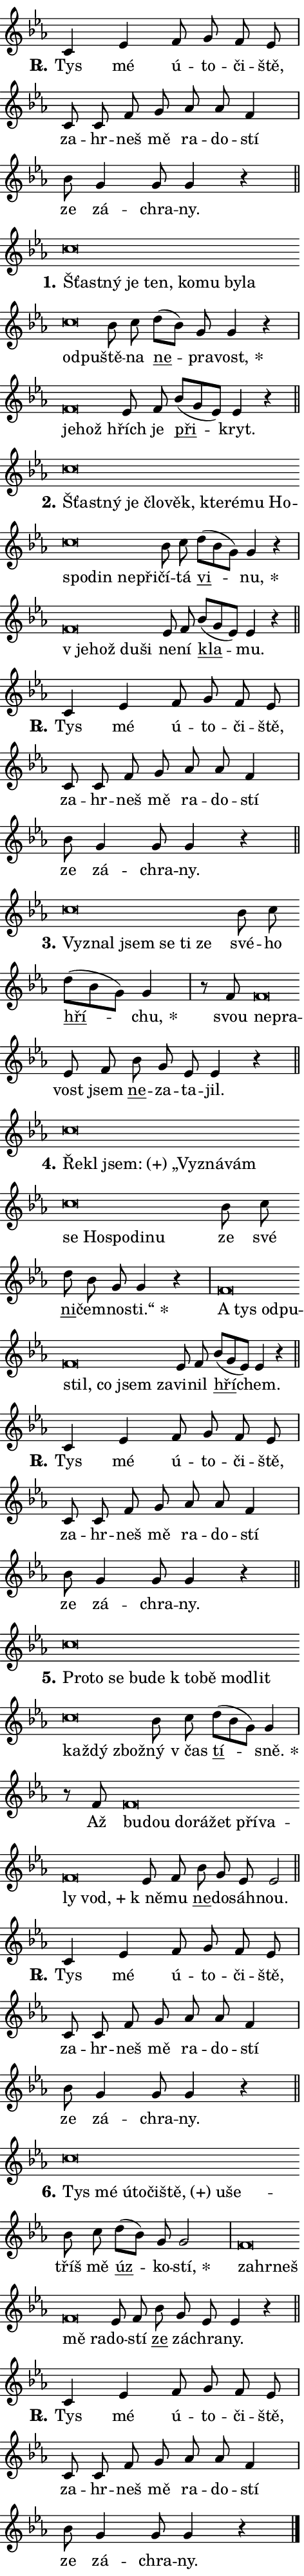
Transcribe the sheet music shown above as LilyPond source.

\version "2.24.0"
\header { tagline = "" }
\paper {
  indent = 0\cm
  top-margin = 0\cm
  right-margin = 0.13\cm % to fit lyric hyphens
  bottom-margin = 0\cm
  left-margin = 0\cm
  paper-width = 8\cm
  page-breaking = #ly:one-page-breaking
  system-system-spacing.basic-distance = #11
  score-system-spacing.basic-distance = #11
  ragged-last = ##f
}


%% Author: Thomas Morley
%% https://lists.gnu.org/archive/html/lilypond-user/2020-05/msg00002.html
#(define (line-position grob)
"Returns position of @var[grob} in current system:
   @code{'start}, if at first time-step
   @code{'end}, if at last time-step
   @code{'middle} otherwise
"
  (let* ((col (ly:item-get-column grob))
         (ln (ly:grob-object col 'left-neighbor))
         (rn (ly:grob-object col 'right-neighbor))
         (col-to-check-left (if (ly:grob? ln) ln col))
         (col-to-check-right (if (ly:grob? rn) rn col))
         (break-dir-left
           (and
             (ly:grob-property col-to-check-left 'non-musical #f)
             (ly:item-break-dir col-to-check-left)))
         (break-dir-right
           (and
             (ly:grob-property col-to-check-right 'non-musical #f)
             (ly:item-break-dir col-to-check-right))))
        (cond ((eqv? 1 break-dir-left) 'start)
              ((eqv? -1 break-dir-right) 'end)
              (else 'middle))))

#(define (tranparent-at-line-position vctor)
  (lambda (grob)
  "Relying on @code{line-position} select the relevant enry from @var{vctor}.
Used to determine transparency,"
    (case (line-position grob)
      ((end) (not (vector-ref vctor 0)))
      ((middle) (not (vector-ref vctor 1)))
      ((start) (not (vector-ref vctor 2))))))

noteHeadBreakVisibility =
#(define-music-function (break-visibility)(vector?)
"Makes @code{NoteHead}s transparent relying on @var{break-visibility}"
#{
  \override NoteHead.transparent =
    #(tranparent-at-line-position break-visibility)
#})

#(define delete-ledgers-for-transparent-note-heads
  (lambda (grob)
    "Reads whether a @code{NoteHead} is transparent.
If so this @code{NoteHead} is removed from @code{'note-heads} from
@var{grob}, which is supposed to be @code{LedgerLineSpanner}.
As a result ledgers are not printed for this @code{NoteHead}"
    (let* ((nhds-array (ly:grob-object grob 'note-heads))
           (nhds-list
             (if (ly:grob-array? nhds-array)
                 (ly:grob-array->list nhds-array)
                 '()))
           ;; Relies on the transparent-property being done before
           ;; Staff.LedgerLineSpanner.after-line-breaking is executed.
           ;; This is fragile ...
           (to-keep
             (remove
               (lambda (nhd)
                 (ly:grob-property nhd 'transparent #f))
               nhds-list)))
      ;; TODO find a better method to iterate over grob-arrays, similiar
      ;; to filter/remove etc for lists
      ;; For now rebuilt from scratch
      (set! (ly:grob-object grob 'note-heads)  '())
      (for-each
        (lambda (nhd)
          (ly:pointer-group-interface::add-grob grob 'note-heads nhd))
        to-keep))))

squashNotes = {
  \override NoteHead.X-extent = #'(-0.2 . 0.2)
  \override NoteHead.Y-extent = #'(-0.75 . 0)
  \override NoteHead.stencil =
    #(lambda (grob)
       (let ((pos (ly:grob-property grob 'staff-position)))
         (begin
           (if (< pos -7) (display "ERROR: Lower brevis then expected\n") (display ""))
           (if (<= pos -6) ly:text-interface::print ly:note-head::print))))
}
unSquashNotes = {
  \revert NoteHead.X-extent
  \revert NoteHead.Y-extent
  \revert NoteHead.stencil
}

hideNotes = \noteHeadBreakVisibility #begin-of-line-visible
unHideNotes = \noteHeadBreakVisibility #all-visible

% work-around for resetting accidentals
% https://lilypond.org/doc/v2.23/Documentation/notation/displaying-rhythms#unmetered-music
cadenzaMeasure = {
  \cadenzaOff
  \partial 1024 s1024
  \cadenzaOn
}

#(define-markup-command (accent layout props text) (markup?)
  "Underline accented syllable"
  (interpret-markup layout props
    #{\markup \override #'(offset . 4.3) \underline { #text }#}))

responsum = \markup \concat {
  "R" \hspace #-1.05 \path #0.1 #'((moveto 0 0.07) (lineto 0.9 0.8)) \hspace #0.05 "."
}

spaceSize = #0.6828661417322834 % exact space size for TeX Gyre Schola

\layout {
  \context {
    \Staff
    \remove "Time_signature_engraver"
    \override LedgerLineSpanner.after-line-breaking = #delete-ledgers-for-transparent-note-heads
  }
  \context {
    \Lyrics {
      \override LyricSpace.minimum-distance = \spaceSize
      \override LyricText.font-name = #"TeX Gyre Schola"
      \override LyricText.font-size = 1
      \override StanzaNumber.font-name = #"TeX Gyre Schola Bold"
      \override StanzaNumber.font-size = 1
    }
  }
  \context {
    \Score 
    \override NoteHead.text =
      #(lambda (grob) 
        (let ((pos (ly:grob-property grob 'staff-position)))
          #{\markup {
            \combine
              \halign #-0.55 \raise #(if (= pos -6) 0 0.5) \override #'(thickness . 2) \draw-line #'(3.2 . 0)
              \musicglyph "noteheads.sM1"
          }#}))
  }
}

% magnetic-lyrics.ily
%
%   written by
%     Jean Abou Samra <jean@abou-samra.fr>
%     Werner Lemberg <wl@gnu.org>
%
%   adapted by
%     Jiri Hon <jiri.hon@gmail.com>
%
% Version 2022-Apr-15

% https://www.mail-archive.com/lilypond-user@gnu.org/msg149350.html

#(define (Left_hyphen_pointer_engraver context)
   "Collect syllable-hyphen-syllable occurrences in lyrics and store
them in properties.  This engraver only looks to the left.  For
example, if the lyrics input is @code{foo -- bar}, it does the
following.

@itemize @bullet
@item
Set the @code{text} property of the @code{LyricHyphen} grob between
@q{foo} and @q{bar} to @code{foo}.

@item
Set the @code{left-hyphen} property of the @code{LyricText} grob with
text @q{foo} to the @code{LyricHyphen} grob between @q{foo} and
@q{bar}.
@end itemize

Use this auxiliary engraver in combination with the
@code{lyric-@/text::@/apply-@/magnetic-@/offset!} hook."
   (let ((hyphen #f)
         (text #f))
     (make-engraver
      (acknowledgers
       ((lyric-syllable-interface engraver grob source-engraver)
        (set! text grob)))
      (end-acknowledgers
       ((lyric-hyphen-interface engraver grob source-engraver)
        ;(when (not (grob::has-interface grob 'lyric-space-interface))
          (set! hyphen grob)));)
      ((stop-translation-timestep engraver)
       (when (and text hyphen)
         (ly:grob-set-object! text 'left-hyphen hyphen))
       (set! text #f)
       (set! hyphen #f)))))

#(define (lyric-text::apply-magnetic-offset! grob)
   "If the space between two syllables is less than the value in
property @code{LyricText@/.details@/.squash-threshold}, move the right
syllable to the left so that it gets concatenated with the left
syllable.

Use this function as a hook for
@code{LyricText@/.after-@/line-@/breaking} if the
@code{Left_@/hyphen_@/pointer_@/engraver} is active."
   (let ((hyphen (ly:grob-object grob 'left-hyphen #f)))
     (when hyphen
       (let ((left-text (ly:spanner-bound hyphen LEFT)))
         (when (grob::has-interface left-text 'lyric-syllable-interface)
           (let* ((common (ly:grob-common-refpoint grob left-text X))
                  (this-x-ext (ly:grob-extent grob common X))
                  (left-x-ext
                   (begin
                     ;; Trigger magnetism for left-text.
                     (ly:grob-property left-text 'after-line-breaking)
                     (ly:grob-extent left-text common X)))
                  ;; `delta` is the gap width between two syllables.
                  (delta (- (interval-start this-x-ext)
                            (interval-end left-x-ext)))
                  (details (ly:grob-property grob 'details))
                  (threshold (assoc-get 'squash-threshold details 0.2)))
             (when (< delta threshold)
               (let* (;; We have to manipulate the input text so that
                      ;; ligatures crossing syllable boundaries are not
                      ;; disabled.  For languages based on the Latin
                      ;; script this is essentially a beautification.
                      ;; However, for non-Western scripts it can be a
                      ;; necessity.
                      (lt (ly:grob-property left-text 'text))
                      (rt (ly:grob-property grob 'text))
                      (is-space (grob::has-interface hyphen 'lyric-space-interface))
                      (space (if is-space " " ""))
                      (extra-delta (if is-space spaceSize 0))
                      ;; Append new syllable.
                      (ltrt-space (if (and (string? lt) (string? rt))
                                (string-append lt space rt)
                                (make-concat-markup (list lt space rt))))
                      ;; Right-align `ltrt` to the right side.
                      (ltrt-space-markup (grob-interpret-markup
                               grob
                               (make-translate-markup
                                (cons (interval-length this-x-ext) 0)
                                (make-right-align-markup ltrt-space)))))
                 (begin
                   ;; Don't print `left-text`.
                   (ly:grob-set-property! left-text 'stencil #f)
                   ;; Set text and stencil (which holds all collected
                   ;; syllables so far) and shift it to the left.
                   (ly:grob-set-property! grob 'text ltrt-space)
                   (ly:grob-set-property! grob 'stencil ltrt-space-markup)
                   (ly:grob-translate-axis! grob (- (- delta extra-delta)) X))))))))))


#(define (lyric-hyphen::displace-bounds-first grob)
   ;; Make very sure this callback isn't triggered too early.
   (let ((left (ly:spanner-bound grob LEFT))
         (right (ly:spanner-bound grob RIGHT)))
     (ly:grob-property left 'after-line-breaking)
     (ly:grob-property right 'after-line-breaking)
     (ly:lyric-hyphen::print grob)))

squashThreshold = #0.4

\layout {
  \context {
    \Lyrics
    \consists #Left_hyphen_pointer_engraver
    \override LyricText.after-line-breaking =
      #lyric-text::apply-magnetic-offset!
    \override LyricHyphen.stencil = #lyric-hyphen::displace-bounds-first
    \override LyricText.details.squash-threshold = \squashThreshold
    \override LyricHyphen.minimum-distance = 0
    \override LyricHyphen.minimum-length = \squashThreshold
  }
}

squashText = \override LyricText.details.squash-threshold = 9999
unSquashText = \override LyricText.details.squash-threshold = \squashThreshold

leftText = \override LyricText.self-alignment-X = #LEFT
unLeftText = \revert LyricText.self-alignment-X

starOffset = #(lambda (grob) 
                (let ((x_offset (ly:self-alignment-interface::aligned-on-x-parent grob)))
                  (if (= x_offset 0) 0 (+ x_offset 1.2))))

star = #(define-music-function (syllable)(string?)
"Append star separator at the end of a syllable"
#{
  \once \override LyricText.X-offset = #starOffset
  \lyricmode { \markup {
    #syllable
    \override #'((font-name . "TeX Gyre Schola Bold")) \hspace #0.2 \lower #0.65 \larger "*"
  } }
#})

starAccent = #(define-music-function (syllable)(string?)
"Append star separator at the end of a syllable and make accent"
#{
  \once \override LyricText.X-offset = #starOffset
  \lyricmode { \markup {
    \accent #syllable
    \override #'((font-name . "TeX Gyre Schola Bold")) \hspace #0.2 \lower #0.65 \larger "*"
  } }
#})

breath = #(define-music-function (syllable)(string?)
"Append breathing indicator at the end of a syllable"
#{
  \lyricmode { \markup { #syllable "+" } }
#})

optionalBreath = #(define-music-function (syllable)(string?)
"Append optional breathing indicator at the end of a syllable"
#{
  \lyricmode { \markup { #syllable "(+)" } }
#})


\score {
    <<
        \new Voice = "melody" { \cadenzaOn \key es \major \relative { c'4 es f8 g f es \cadenzaMeasure \bar "|" c c f g as as f4 \cadenzaMeasure \bar "|" bes8 g4 g8 g4 r \cadenzaMeasure \bar "||" \break } }
        \new Lyrics \lyricsto "melody" { \lyricmode { \set stanza = \responsum
Tys mé ú -- to -- či -- ště, za -- hr -- neš mě ra -- do -- stí ze zá -- chra -- ny. } }
    >>
    \layout {}
}

\score {
    <<
        \new Voice = "melody" { \cadenzaOn \key es \major \relative { \squashNotes c''\breve*1/16 \hideNotes \breve*1/16 \bar "" \breve*1/16 \bar "" \breve*1/16 \bar "" \breve*1/16 \bar "" \breve*1/16 \bar "" \breve*1/16 \bar "" \breve*1/16 \bar "" \breve*1/16 \breve*1/16 \bar "" \unHideNotes \unSquashNotes bes8 c \bar "" d[( bes)] g g4 r \cadenzaMeasure \bar "|" \squashNotes f\breve*1/16 \hideNotes \breve*1/16 \bar "" \unHideNotes \unSquashNotes es8 f \bar "" bes[( g es)] es4 r \cadenzaMeasure \bar "||" \break } }
        \new Lyrics \lyricsto "melody" { \lyricmode { \set stanza = "1."
\leftText Šťast -- \squashText ný je ten, ko -- mu by -- la od -- pu -- \unLeftText \unSquashText ště -- na \markup \accent ne -- pra -- \star vost, \leftText je -- \squashText hož \unLeftText \unSquashText hřích je \markup \accent při -- kryt. } }
    >>
    \layout {}
}

\score {
    <<
        \new Voice = "melody" { \cadenzaOn \key es \major \relative { \squashNotes c''\breve*1/16 \hideNotes \breve*1/16 \bar "" \breve*1/16 \bar "" \breve*1/16 \bar "" \breve*1/16 \bar "" \breve*1/16 \bar "" \breve*1/16 \bar "" \breve*1/16 \bar "" \breve*1/16 \bar "" \breve*1/16 \bar "" \breve*1/16 \bar "" \breve*1/16 \breve*1/16 \bar "" \unHideNotes \unSquashNotes bes8 c \bar "" d[( bes g)] g4 r \cadenzaMeasure \bar "|" \squashNotes f\breve*1/16 \hideNotes \breve*1/16 \bar "" \breve*1/16 \breve*1/16 \bar "" \unHideNotes \unSquashNotes es8 f \bar "" bes[( g es)] es4 r \cadenzaMeasure \bar "||" \break } }
        \new Lyrics \lyricsto "melody" { \lyricmode { \set stanza = "2."
\leftText Šťast -- \squashText ný je člo -- věk, kte -- ré -- mu Ho -- spo -- din ne -- při -- \unLeftText \unSquashText čí -- tá \markup \accent vi -- \star nu, \leftText "v je" -- \squashText hož du -- ši \unLeftText \unSquashText ne -- ní \markup \accent kla -- mu. } }
    >>
    \layout {}
}

\score {
    <<
        \new Voice = "melody" { \cadenzaOn \key es \major \relative { c'4 es f8 g f es \cadenzaMeasure \bar "|" c c f g as as f4 \cadenzaMeasure \bar "|" bes8 g4 g8 g4 r \cadenzaMeasure \bar "||" \break } }
        \new Lyrics \lyricsto "melody" { \lyricmode { \set stanza = \responsum
Tys mé ú -- to -- či -- ště, za -- hr -- neš mě ra -- do -- stí ze zá -- chra -- ny. } }
    >>
    \layout {}
}

\score {
    <<
        \new Voice = "melody" { \cadenzaOn \key es \major \relative { \squashNotes c''\breve*1/16 \hideNotes \breve*1/16 \bar "" \breve*1/16 \bar "" \breve*1/16 \bar "" \breve*1/16 \breve*1/16 \bar "" \unHideNotes \unSquashNotes bes8 c \bar "" d[( bes g)] g4 \cadenzaMeasure \bar "|" r8 f8 \squashNotes f\breve*1/16 \hideNotes \breve*1/16 \bar "" \unHideNotes \unSquashNotes es8 f \bar "" bes g es es4 r \cadenzaMeasure \bar "||" \break } }
        \new Lyrics \lyricsto "melody" { \lyricmode { \set stanza = "3."
\leftText Vy -- \squashText znal jsem se ti ze \unLeftText \unSquashText své -- ho \markup \accent hří -- \star chu, svou \leftText ne -- \squashText pra -- \unLeftText \unSquashText vost jsem \markup \accent ne -- za -- ta -- jil. } }
    >>
    \layout {}
}

\score {
    <<
        \new Voice = "melody" { \cadenzaOn \key es \major \relative { \squashNotes c''\breve*1/16 \hideNotes \breve*1/16 \bar "" \breve*1/16 \bar "" \breve*1/16 \bar "" \breve*1/16 \bar "" \breve*1/16 \bar "" \breve*1/16 \bar "" \breve*1/16 \bar "" \breve*1/16 \bar "" \breve*1/16 \breve*1/16 \bar "" \unHideNotes \unSquashNotes bes8 c \bar "" d bes g g4 r \cadenzaMeasure \bar "|" \squashNotes f\breve*1/16 \hideNotes \breve*1/16 \bar "" \breve*1/16 \bar "" \breve*1/16 \bar "" \breve*1/16 \bar "" \breve*1/16 \bar "" \breve*1/16 \breve*1/16 \bar "" \unHideNotes \unSquashNotes es8 f \bar "" bes[( g es)] es4 r \cadenzaMeasure \bar "||" \break } }
        \new Lyrics \lyricsto "melody" { \lyricmode { \set stanza = "4."
\leftText Ře -- \squashText kl \optionalBreath jsem: „Vy -- zná -- vám se Ho -- spo -- di -- nu \unLeftText \unSquashText ze své \markup \accent ni -- čem -- no -- \star sti.“ \leftText A \squashText tys od -- pu -- stil, co jsem za -- \unLeftText \unSquashText vi -- nil \markup \accent hří -- chem. } }
    >>
    \layout {}
}

\score {
    <<
        \new Voice = "melody" { \cadenzaOn \key es \major \relative { c'4 es f8 g f es \cadenzaMeasure \bar "|" c c f g as as f4 \cadenzaMeasure \bar "|" bes8 g4 g8 g4 r \cadenzaMeasure \bar "||" \break } }
        \new Lyrics \lyricsto "melody" { \lyricmode { \set stanza = \responsum
Tys mé ú -- to -- či -- ště, za -- hr -- neš mě ra -- do -- stí ze zá -- chra -- ny. } }
    >>
    \layout {}
}

\score {
    <<
        \new Voice = "melody" { \cadenzaOn \key es \major \relative { \squashNotes c''\breve*1/16 \hideNotes \breve*1/16 \bar "" \breve*1/16 \bar "" \breve*1/16 \bar "" \breve*1/16 \bar "" \breve*1/16 \bar "" \breve*1/16 \bar "" \breve*1/16 \bar "" \breve*1/16 \bar "" \breve*1/16 \bar "" \breve*1/16 \breve*1/16 \bar "" \unHideNotes \unSquashNotes bes8 c \bar "" d[( bes g)] g4 \cadenzaMeasure \bar "|" r8 f8 \squashNotes f\breve*1/16 \hideNotes \breve*1/16 \bar "" \breve*1/16 \bar "" \breve*1/16 \bar "" \breve*1/16 \bar "" \breve*1/16 \bar "" \breve*1/16 \bar "" \breve*1/16 \breve*1/16 \bar "" \unHideNotes \unSquashNotes es8 f \bar "" bes g es es2 \cadenzaMeasure \bar "||" \break } }
        \new Lyrics \lyricsto "melody" { \lyricmode { \set stanza = "5."
\leftText Pro -- \squashText to se bu -- de "k to" -- bě mo -- dlit kaž -- dý zbož -- \unLeftText \unSquashText ný "v čas" \markup \accent tí -- \star sně. Až \leftText bu -- \squashText dou do -- rá -- žet pří -- va -- ly \breath "vod," \unLeftText \unSquashText "k ně" -- mu \markup \accent ne -- do -- sáh -- nou. } }
    >>
    \layout {}
}

\score {
    <<
        \new Voice = "melody" { \cadenzaOn \key es \major \relative { c'4 es f8 g f es \cadenzaMeasure \bar "|" c c f g as as f4 \cadenzaMeasure \bar "|" bes8 g4 g8 g4 r \cadenzaMeasure \bar "||" \break } }
        \new Lyrics \lyricsto "melody" { \lyricmode { \set stanza = \responsum
Tys mé ú -- to -- či -- ště, za -- hr -- neš mě ra -- do -- stí ze zá -- chra -- ny. } }
    >>
    \layout {}
}

\score {
    <<
        \new Voice = "melody" { \cadenzaOn \key es \major \relative { \squashNotes c''\breve*1/16 \hideNotes \breve*1/16 \bar "" \breve*1/16 \bar "" \breve*1/16 \bar "" \breve*1/16 \bar "" \breve*1/16 \bar "" \breve*1/16 \breve*1/16 \bar "" \unHideNotes \unSquashNotes bes8 c \bar "" d[( bes)] g g2 \cadenzaMeasure \bar "|" \squashNotes f\breve*1/16 \hideNotes \breve*1/16 \bar "" \breve*1/16 \bar "" \breve*1/16 \breve*1/16 \bar "" \unHideNotes \unSquashNotes es8 f \bar "" bes g es es4 r \cadenzaMeasure \bar "||" \break } }
        \new Lyrics \lyricsto "melody" { \lyricmode { \set stanza = "6."
\leftText Tys \squashText mé ú -- to -- či -- \optionalBreath ště, u -- še -- \unLeftText \unSquashText tříš mě \markup \accent úz -- ko -- \star stí, \leftText za -- \squashText hr -- neš mě ra -- \unLeftText \unSquashText do -- stí \markup \accent ze zá -- chra -- ny. } }
    >>
    \layout {}
}

\score {
    <<
        \new Voice = "melody" { \cadenzaOn \key es \major \relative { c'4 es f8 g f es \cadenzaMeasure \bar "|" c c f g as as f4 \cadenzaMeasure \bar "|" bes8 g4 g8 g4 r \cadenzaMeasure \bar "||" \break } \bar "|." }
        \new Lyrics \lyricsto "melody" { \lyricmode { \set stanza = \responsum
Tys mé ú -- to -- či -- ště, za -- hr -- neš mě ra -- do -- stí ze zá -- chra -- ny. } }
    >>
    \layout {}
}
